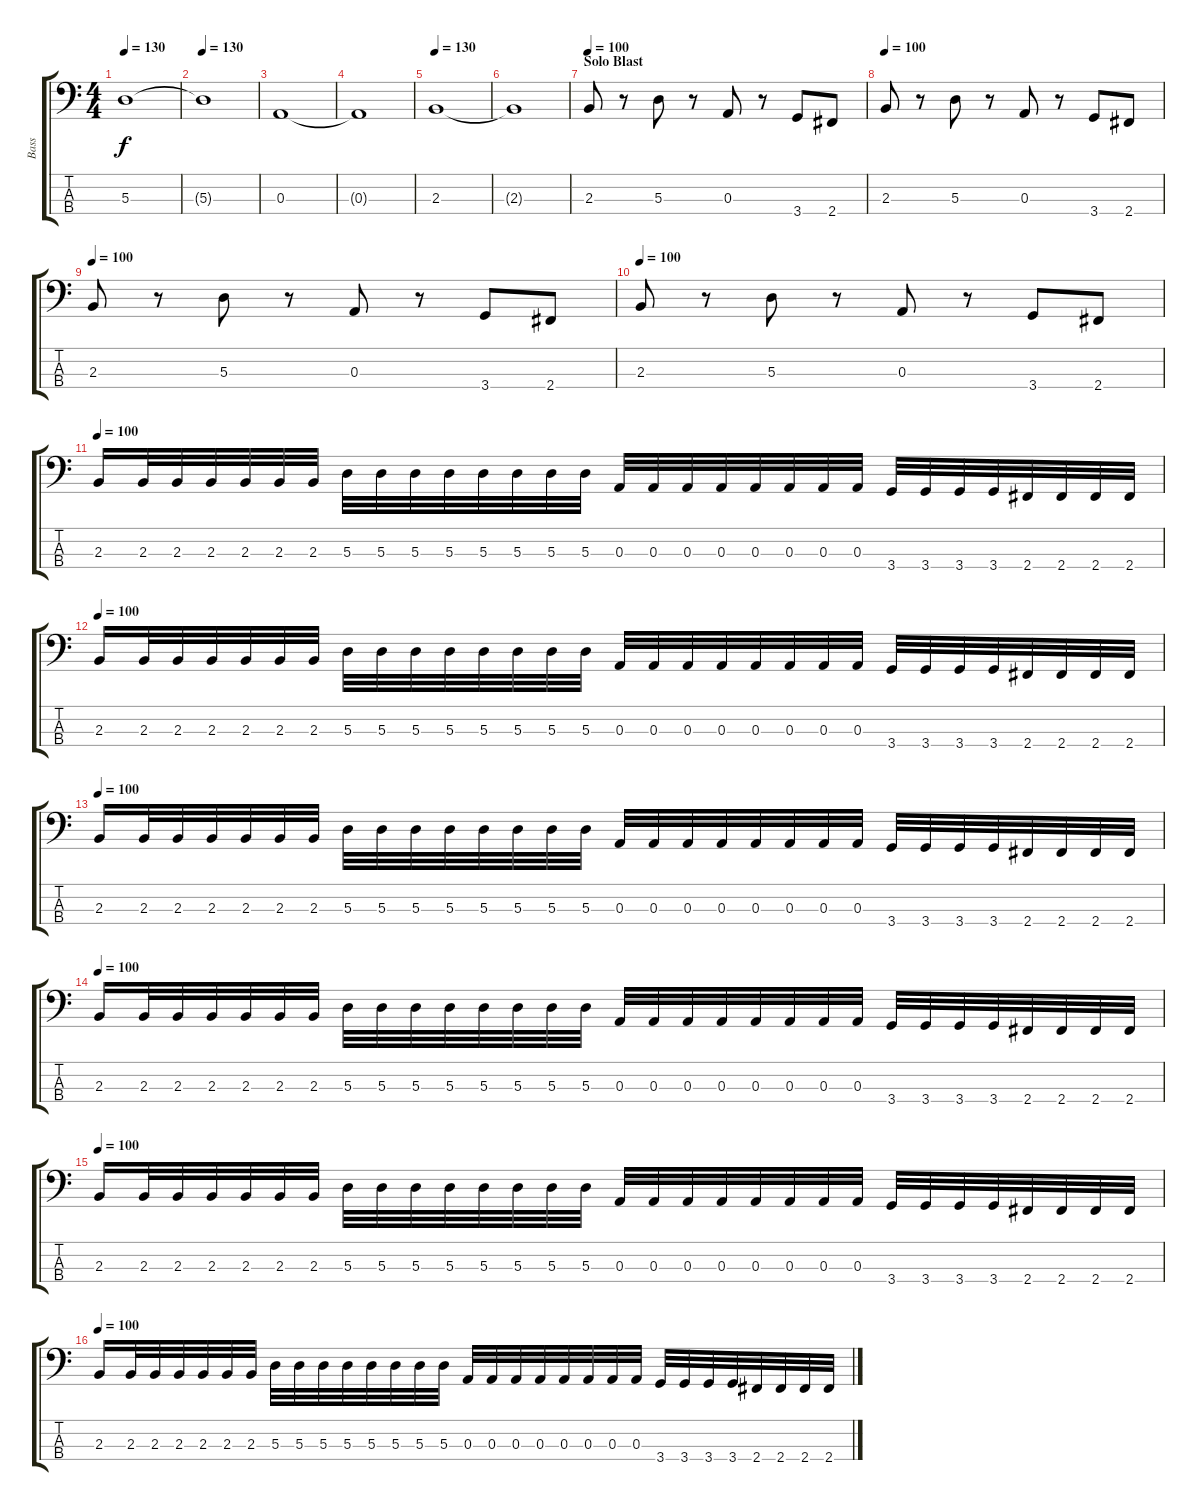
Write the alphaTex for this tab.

\track ("Bass" "Bass") {instrument electricbassfinger}
\staff {score tabs}
\tuning (G2 D2 A1 E1) {hide}
\ts (4 4)
\tempo 130
\clef f4
\ks c
5.3.1{dy f} |
\tempo 130
5.3{t}.1 |
0.3.1 |
0.3{t}.1 |
\tempo 130
2.3.1 |
2.3{t}.1 |
\section ("" "Solo Blast")
\tempo 100
2.3.8 r.8 5.3.8 r.8 0.3.8 r.8 3.4.8 2.4.8 |
\tempo 100
2.3.8 r.8 5.3.8 r.8 0.3.8 r.8 3.4.8 2.4.8 |
\tempo 100
2.3.8 r.8 5.3.8 r.8 0.3.8 r.8 3.4.8 2.4.8 |
\tempo 100
2.3.8 r.8 5.3.8 r.8 0.3.8 r.8 3.4.8 2.4.8 |
\section ("" "")
\tempo 100
2.3.16 2.3.32 2.3.32 2.3.32 2.3.32 2.3.32 2.3.32 5.3.32 5.3.32 5.3.32 5.3.32 5.3.32 5.3.32 5.3.32 5.3.32 0.3.32 0.3.32 0.3.32 0.3.32 0.3.32 0.3.32 0.3.32 0.3.32 3.4.32 3.4.32 3.4.32 3.4.32 2.4.32 2.4.32 2.4.32 2.4.32 |
\tempo 100
2.3.16 2.3.32 2.3.32 2.3.32 2.3.32 2.3.32 2.3.32 5.3.32 5.3.32 5.3.32 5.3.32 5.3.32 5.3.32 5.3.32 5.3.32 0.3.32 0.3.32 0.3.32 0.3.32 0.3.32 0.3.32 0.3.32 0.3.32 3.4.32 3.4.32 3.4.32 3.4.32 2.4.32 2.4.32 2.4.32 2.4.32 |
\tempo 100
2.3.16 2.3.32 2.3.32 2.3.32 2.3.32 2.3.32 2.3.32 5.3.32 5.3.32 5.3.32 5.3.32 5.3.32 5.3.32 5.3.32 5.3.32 0.3.32 0.3.32 0.3.32 0.3.32 0.3.32 0.3.32 0.3.32 0.3.32 3.4.32 3.4.32 3.4.32 3.4.32 2.4.32 2.4.32 2.4.32 2.4.32 |
\tempo 100
2.3.16 2.3.32 2.3.32 2.3.32 2.3.32 2.3.32 2.3.32 5.3.32 5.3.32 5.3.32 5.3.32 5.3.32 5.3.32 5.3.32 5.3.32 0.3.32 0.3.32 0.3.32 0.3.32 0.3.32 0.3.32 0.3.32 0.3.32 3.4.32 3.4.32 3.4.32 3.4.32 2.4.32 2.4.32 2.4.32 2.4.32 |
\section ("" "")
\tempo 100
2.3.16 2.3.32 2.3.32 2.3.32 2.3.32 2.3.32 2.3.32 5.3.32 5.3.32 5.3.32 5.3.32 5.3.32 5.3.32 5.3.32 5.3.32 0.3.32 0.3.32 0.3.32 0.3.32 0.3.32 0.3.32 0.3.32 0.3.32 3.4.32 3.4.32 3.4.32 3.4.32 2.4.32 2.4.32 2.4.32 2.4.32 |
\tempo 100
2.3.16 2.3.32 2.3.32 2.3.32 2.3.32 2.3.32 2.3.32 5.3.32 5.3.32 5.3.32 5.3.32 5.3.32 5.3.32 5.3.32 5.3.32 0.3.32 0.3.32 0.3.32 0.3.32 0.3.32 0.3.32 0.3.32 0.3.32 3.4.32 3.4.32 3.4.32 3.4.32 2.4.32 2.4.32 2.4.32 2.4.32
